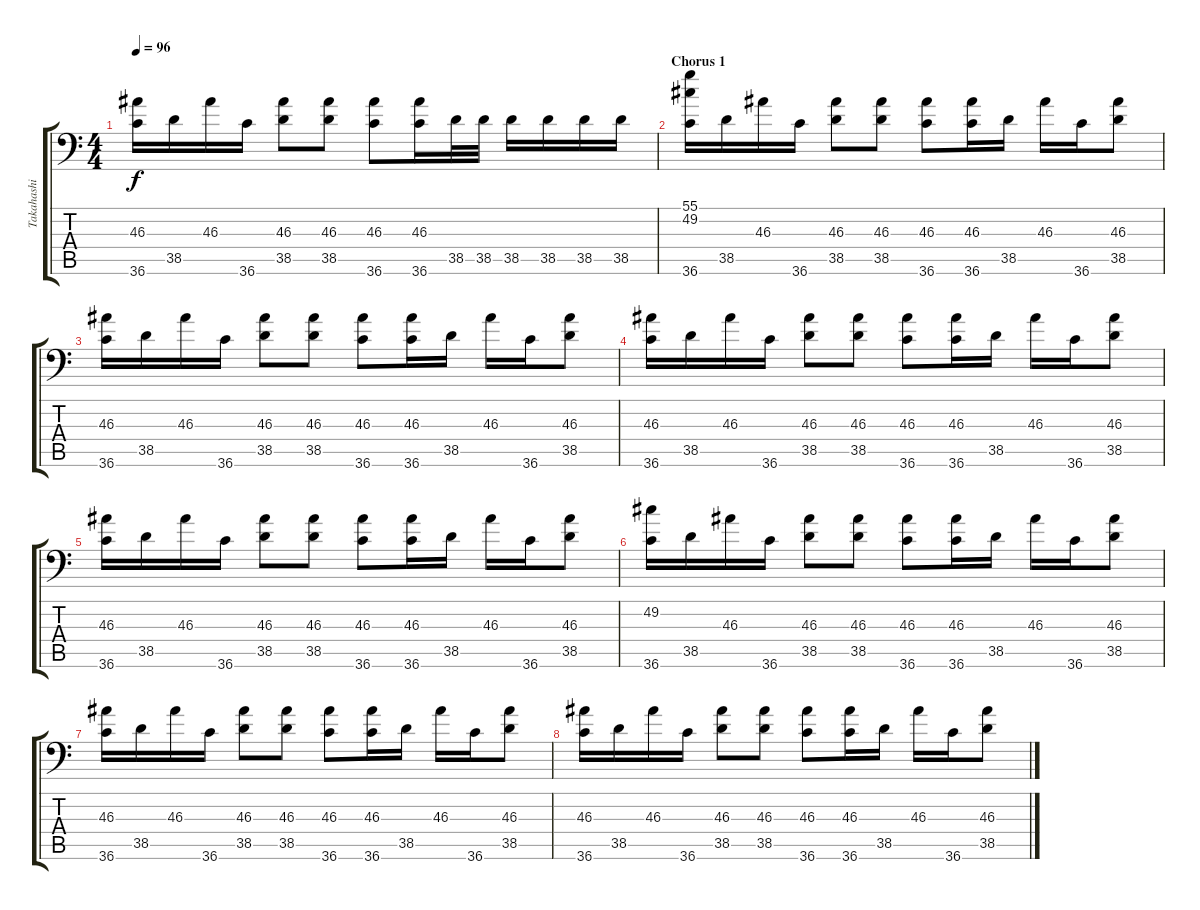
\track ("Takahashi Kumiko" "Takahashi ") {instrument acousticgrandpiano}
\staff {score tabs}
\tuning (C-1 C-1 C-1 C-1 C-1 C-1) {hide}
\ts (4 4)
\tempo 96
\clef f4
\ks c
(46.3 36.6).16{dy f} 38.5.16 46.3.16 36.6.16 (46.3 38.5).8 (46.3 38.5).8 (46.3 36.6).8 (46.3 36.6).16 38.5.32 38.5.32 38.5.16 38.5.16 38.5.16 38.5.16 |
\section ("" "Chorus 1")
(55.1 49.2 36.6).16 38.5.16 46.3.16 36.6.16 (46.3 38.5).8 (46.3 38.5).8 (46.3 36.6).8 (46.3 36.6).16 38.5.16 46.3.16 36.6.16 (46.3 38.5).8 |
(46.3 36.6).16 38.5.16 46.3.16 36.6.16 (46.3 38.5).8 (46.3 38.5).8 (46.3 36.6).8 (46.3 36.6).16 38.5.16 46.3.16 36.6.16 (46.3 38.5).8 |
(46.3 36.6).16 38.5.16 46.3.16 36.6.16 (46.3 38.5).8 (46.3 38.5).8 (46.3 36.6).8 (46.3 36.6).16 38.5.16 46.3.16 36.6.16 (46.3 38.5).8 |
(46.3 36.6).16 38.5.16 46.3.16 36.6.16 (46.3 38.5).8 (46.3 38.5).8 (46.3 36.6).8 (46.3 36.6).16 38.5.16 46.3.16 36.6.16 (46.3 38.5).8 |
(49.2 36.6).16 38.5.16 46.3.16 36.6.16 (46.3 38.5).8 (46.3 38.5).8 (46.3 36.6).8 (46.3 36.6).16 38.5.16 46.3.16 36.6.16 (46.3 38.5).8 |
(46.3 36.6).16 38.5.16 46.3.16 36.6.16 (46.3 38.5).8 (46.3 38.5).8 (46.3 36.6).8 (46.3 36.6).16 38.5.16 46.3.16 36.6.16 (46.3 38.5).8 |
(46.3 36.6).16 38.5.16 46.3.16 36.6.16 (46.3 38.5).8 (46.3 38.5).8 (46.3 36.6).8 (46.3 36.6).16 38.5.16 46.3.16 36.6.16 (46.3 38.5).8
